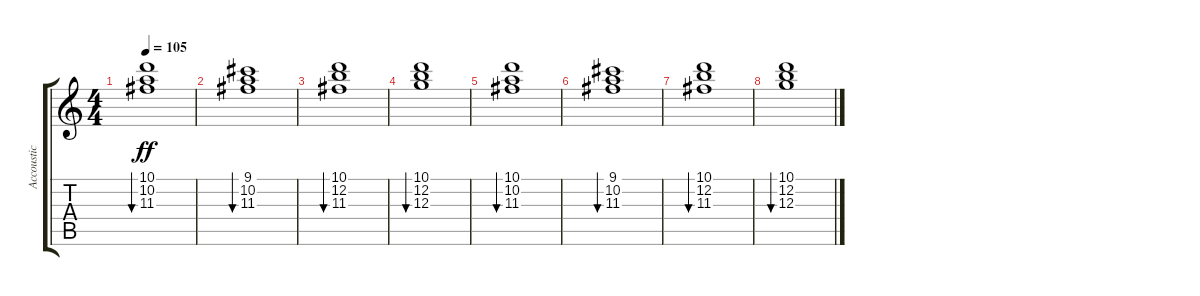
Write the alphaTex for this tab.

\track ("Accoustic Guitar" "Accoustic ") {instrument acousticguitarsteel}
\staff {score tabs}
\tuning (E4 B3 G3 D3 A2 E2) {hide}
\ts (4 4)
\tempo 105
\clef g2
\ks c
(10.1 10.2 11.3).1{bu 240 dy ff} |
(9.1 10.2 11.3).1{bu 240} |
(10.1 12.2 11.3).1{bu 240} |
(10.1 12.2 12.3).1{bu 240} |
(10.1 10.2 11.3).1{bu 240} |
(9.1 10.2 11.3).1{bu 240} |
(10.1 12.2 11.3).1{bu 240} |
(10.1 12.2 12.3).1{bu 240}
